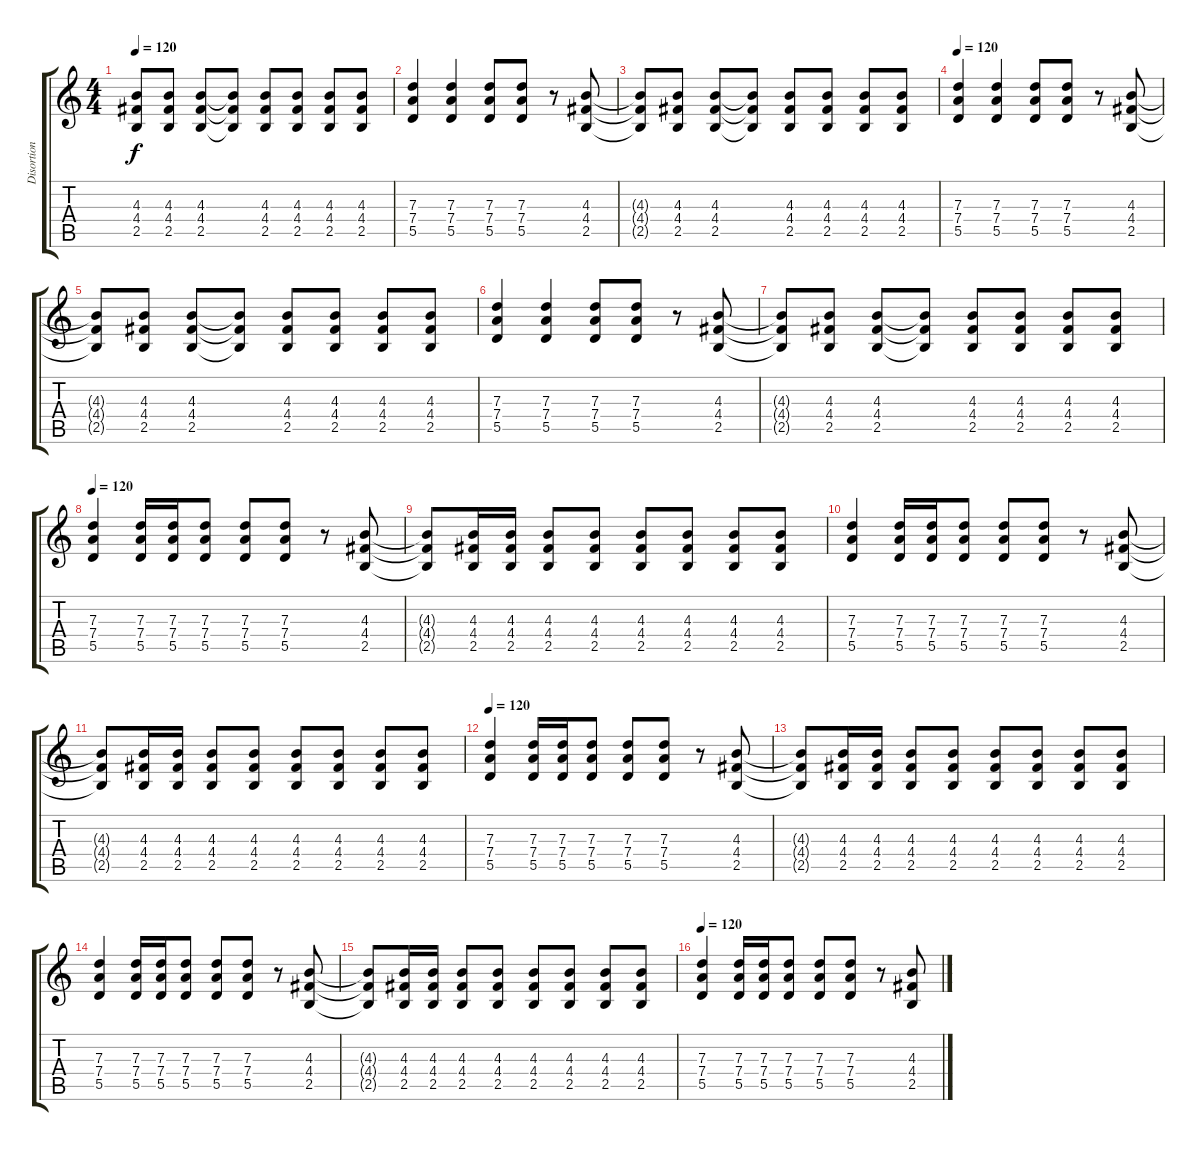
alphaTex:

\track ("Disortion Left" "Disortion ") {instrument overdrivenguitar}
\staff {score tabs}
\tuning (E4 B3 G3 D3 A2 E2) {hide}
\ts (4 4)
\tempo 120
\clef g2
\ks c
(4.3{t} 4.4{t} 2.5{t}).8{dy f} (4.3 4.4 2.5).8 (4.3 4.4 2.5).8 (4.3{t} 4.4{t} 2.5{t}).8 (4.3 4.4 2.5).8 (4.3 4.4 2.5).8 (4.3 4.4 2.5).8 (4.3 4.4 2.5).8 |
(7.3 7.4 5.5).4 (7.3 7.4 5.5).4 (7.3 7.4 5.5).8 (7.3 7.4 5.5).8 r.8 (4.3 4.4 2.5).8 |
(4.3{t} 4.4{t} 2.5{t}).8 (4.3 4.4 2.5).8 (4.3 4.4 2.5).8 (4.3{t} 4.4{t} 2.5{t}).8 (4.3 4.4 2.5).8 (4.3 4.4 2.5).8 (4.3 4.4 2.5).8 (4.3 4.4 2.5).8 |
\tempo 120
(7.3 7.4 5.5).4 (7.3 7.4 5.5).4 (7.3 7.4 5.5).8 (7.3 7.4 5.5).8 r.8 (4.3 4.4 2.5).8 |
(4.3{t} 4.4{t} 2.5{t}).8 (4.3 4.4 2.5).8 (4.3 4.4 2.5).8 (4.3{t} 4.4{t} 2.5{t}).8 (4.3 4.4 2.5).8 (4.3 4.4 2.5).8 (4.3 4.4 2.5).8 (4.3 4.4 2.5).8 |
(7.3 7.4 5.5).4 (7.3 7.4 5.5).4 (7.3 7.4 5.5).8 (7.3 7.4 5.5).8 r.8 (4.3 4.4 2.5).8 |
(4.3{t} 4.4{t} 2.5{t}).8 (4.3 4.4 2.5).8 (4.3 4.4 2.5).8 (4.3{t} 4.4{t} 2.5{t}).8 (4.3 4.4 2.5).8 (4.3 4.4 2.5).8 (4.3 4.4 2.5).8 (4.3 4.4 2.5).8 |
\tempo 120
(7.3 7.4 5.5).4 (7.3 7.4 5.5).16 (7.3 7.4 5.5).16 (7.3 7.4 5.5).8 (7.3 7.4 5.5).8 (7.3 7.4 5.5).8 r.8 (4.3 4.4 2.5).8 |
(4.3{t} 4.4{t} 2.5{t}).8 (4.3 4.4 2.5).16 (4.3 4.4 2.5).16 (4.3 4.4 2.5).8 (4.3 4.4 2.5).8 (4.3 4.4 2.5).8 (4.3 4.4 2.5).8 (4.3 4.4 2.5).8 (4.3 4.4 2.5).8 |
(7.3 7.4 5.5).4 (7.3 7.4 5.5).16 (7.3 7.4 5.5).16 (7.3 7.4 5.5).8 (7.3 7.4 5.5).8 (7.3 7.4 5.5).8 r.8 (4.3 4.4 2.5).8 |
(4.3{t} 4.4{t} 2.5{t}).8 (4.3 4.4 2.5).16 (4.3 4.4 2.5).16 (4.3 4.4 2.5).8 (4.3 4.4 2.5).8 (4.3 4.4 2.5).8 (4.3 4.4 2.5).8 (4.3 4.4 2.5).8 (4.3 4.4 2.5).8 |
\tempo 120
(7.3 7.4 5.5).4 (7.3 7.4 5.5).16 (7.3 7.4 5.5).16 (7.3 7.4 5.5).8 (7.3 7.4 5.5).8 (7.3 7.4 5.5).8 r.8 (4.3 4.4 2.5).8 |
(4.3{t} 4.4{t} 2.5{t}).8 (4.3 4.4 2.5).16 (4.3 4.4 2.5).16 (4.3 4.4 2.5).8 (4.3 4.4 2.5).8 (4.3 4.4 2.5).8 (4.3 4.4 2.5).8 (4.3 4.4 2.5).8 (4.3 4.4 2.5).8 |
(7.3 7.4 5.5).4 (7.3 7.4 5.5).16 (7.3 7.4 5.5).16 (7.3 7.4 5.5).8 (7.3 7.4 5.5).8 (7.3 7.4 5.5).8 r.8 (4.3 4.4 2.5).8 |
(4.3{t} 4.4{t} 2.5{t}).8 (4.3 4.4 2.5).16 (4.3 4.4 2.5).16 (4.3 4.4 2.5).8 (4.3 4.4 2.5).8 (4.3 4.4 2.5).8 (4.3 4.4 2.5).8 (4.3 4.4 2.5).8 (4.3 4.4 2.5).8 |
\tempo 120
(7.3 7.4 5.5).4 (7.3 7.4 5.5).16 (7.3 7.4 5.5).16 (7.3 7.4 5.5).8 (7.3 7.4 5.5).8 (7.3 7.4 5.5).8 r.8 (4.3 4.4 2.5).8
